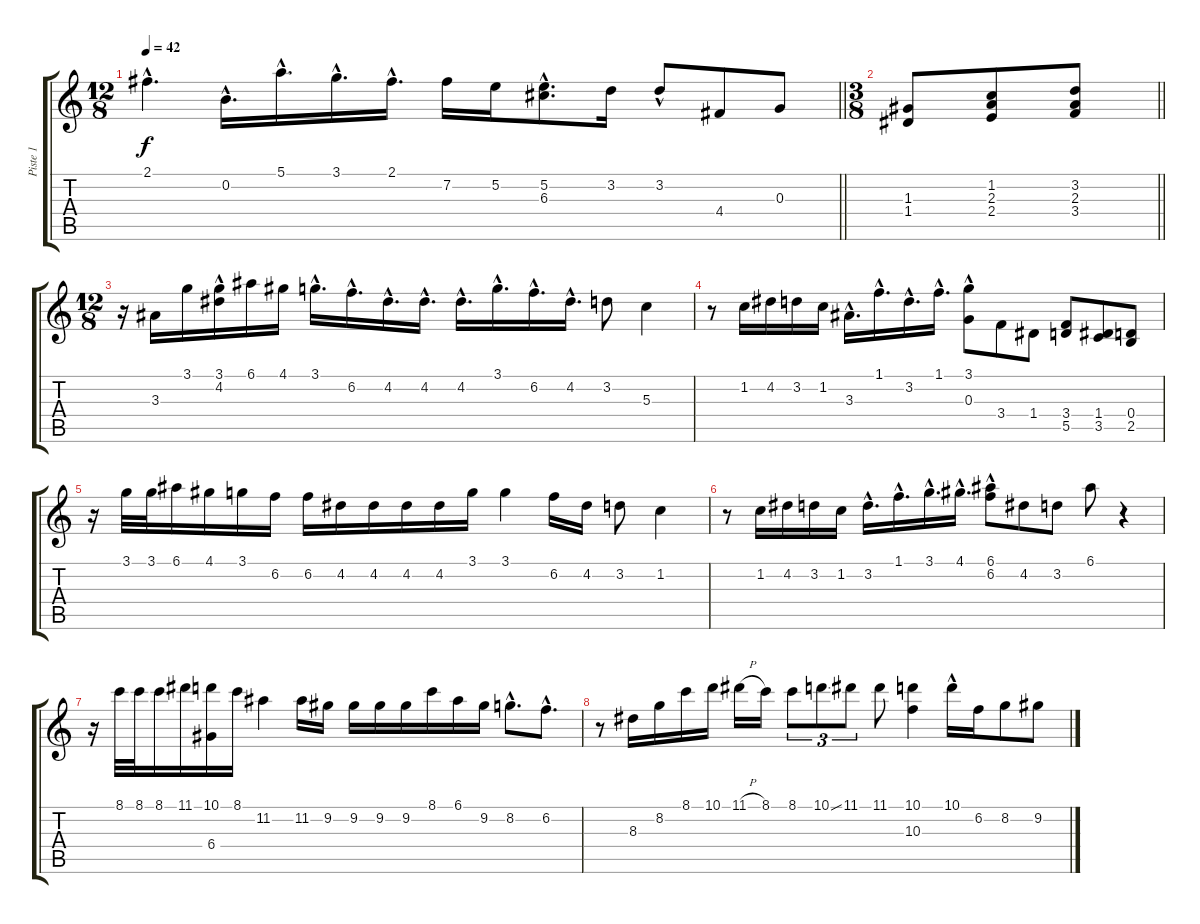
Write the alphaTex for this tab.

\track ("Piste 1" "Piste 1") {instrument acousticguitarnylon}
\staff {score tabs}
\tuning (E4 B3 G3 D3 A2 Eb2) {hide}
\ts (12 8)
\tempo 42
\clef g2
\barLineRight lightlight
\ks c
2.1{hac}.4{d dy f} 0.2{hac}.16{d} 5.1{hac}.16{d} 3.1{hac}.16{d} 2.1{hac}.16{d} 7.2.16 5.2.16 (5.2{hac} 6.3{hac}).8{d} 3.2.16 3.2{hac}.8 4.4.8 0.3.8 |
\ts (3 8)
\barLineRight lightlight
(1.3 1.4).8 (1.2 2.3 2.4).8 (3.2 2.3 3.4).8 |
\ts (12 8)
r.16 3.3.16 3.1.16 (3.1 4.2{hac}).16 6.1.16 4.1.16 3.1{hac}.16{d} 6.2{hac}.16{d} 4.2{hac}.16{d} 4.2{hac}.16{d} 4.2{hac}.16{d} 3.1{hac}.16{d} 6.2{hac}.16{d} 4.2{hac}.16{d} 3.2.8 5.3.4 |
r.8 1.2.16 4.2.16 3.2.16 1.2.16 3.3{hac}.16{d} 1.1{hac}.16{d} 3.2{hac}.16{d} 1.1{hac}.16{d} (3.1{hac} 0.3).8 3.4.8 1.4.8 (3.4 5.5).8 (1.4 3.5).8 (0.4 2.5).8 |
r.16 3.1.32 3.1.32 6.1.16 4.1.16 3.1.16 6.2.16 6.2.16 4.2.16 4.2.16 4.2.16 4.2.16 3.1.16 3.1.4 6.2.16 4.2.16 3.2.8 1.2.4 |
r.8 1.2.16 4.2.16 3.2.16 1.2.16 3.2{hac}.16{d} 1.1{hac}.16{d} 3.1{hac}.16{d} 4.1{hac}.16{d} (6.1{hac} 6.2).8 4.2.8 3.2.8 6.1.8 r.4 |
r.16 8.1.32 8.1.32 8.1.16 11.1.16 (10.1 6.4).16 8.1.16 11.2.4 11.2.16 9.2.16 9.2.16 9.2.16 9.2.16 8.1.16 6.1.16 9.2.16 8.2{hac}.8{d} 6.2{hac}.8{d} |
r.8 8.3.16 8.2.16 8.1.16 10.1.16 11.1{h}.16 8.1.16 8.1.8{tu (3 2)} 10.1{ss}.8{tu (3 2)} 11.1.8{tu (3 2)} 11.1.8 (10.1 10.3).4 10.1{hac}.16 6.2.16 8.2.8 9.2.8
